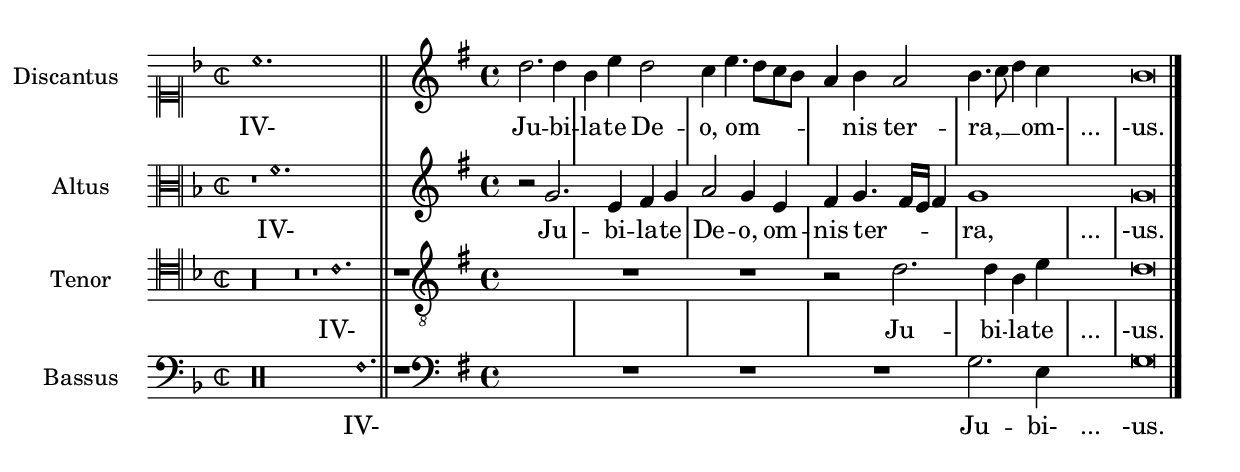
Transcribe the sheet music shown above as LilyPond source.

%% DO NOT EDIT this file manually; it is automatically
%% generated from LSR http://lsr.dsi.unimi.it
%% Make any changes in LSR itself, or in Documentation/snippets/new/ ,
%% and then run scripts/auxiliar/makelsr.py
%%
%% This file is in the public domain.
\version "2.14.0"

\header {
  lsrtags = "ancient-notation, template"

%% Translation of GIT committish: 6977ddc9a3b63ea810eaecb864269c7d847ccf98
  texidoces = "
Al transcribir música mensural, es útil un «incipit» al compienzo
de la pieza para indicar la tonalidad y el tempo
originales. Aunque los músicos actuales están acostumbrados a las
barras de compás para reconocer con más facilidad los patrones
rítmicos, durante el período de la música mensural aún no se
habíen inventado las líneas divisorias; de hecho, la medida solía
cambiar a cada pocas notas. Como compromiso, a menudo las líneas
divisorias se imprimen entre los pentagramas en vez de hacerlo
encima de ellos.

"
  doctitlees = "Plantilla de notación de música antigua (transcripción moderna de música mensural)"


%% Translation of GIT committish: c3b519f0dd5ff0f8ccfc9a39ed1fe8df8b43741c
  texidocit = "
Quando si trascrive musica mensurale, può essere utile inserire all'inizio del
pezzo un incipit che indichi l'intonazione e il tempo originali. Le stanghette
di battuta, a cui i musicisti di oggi sono abituati e che aiutano a riconoscere
più velocemente gli schemi ritmici, durante l'epoca della musica mensurale non
erano ancora state introdotte; infatti il metro cambiava spesso ogni poche
note.  Come compromesso, le stanghette vengono spesso inserite tra i righi
invece che al loro interno.

"
  doctitleit = "Modello per notazione antica -- trascrizione moderna di musica mensurale"

%% Translation of GIT committish: 0a868be38a775ecb1ef935b079000cebbc64de40
  texidocde = "
Bei der Transkription von Mensuralmusik ist es oft erwünscht, ein
Incipit an den Anfang des Stückes zu stellen, damit klar ist, wie
Tempo und Schlüssel in der Originalnotation gesetzt waren. Während
heutzutage Musiker an Taktlinien gewöhnt sind, um Rhythmen schneller
zu erkennen, wurden diese in der Mensuralmusik nicht verwendet.
Tatsächlich ändern sich die Rhythmen auch oft alle paar Noten. Als
ein Kompromiss werden die Notenlinien nicht auf dem System, sondern
zwischen den Systemen geschrieben.
"

doctitlede = "Vorlage für Alte Notation -- moderne Transkription von Mensuralmusik"


%% Translation of GIT committish: bdfe3dc8175a2d7e9ea0800b5b04cfb68fe58a7a
  texidocfr = "
Lorsque l'on transcrit de la musique mensurale, un @emph{incipit} permet
d'indiquer la tonalité et le tempo d'origine.  Si les musiciens sont de
nos jours habitués aux barres de mesure qui présentent la structure
rythmique d'une œuvre, elles n'étaient pas en vigueur à l'époque où ces
pièces ont été composées, d'autant plus que la @qq{métrique} pouvait
changer au fil des notes.  Un compromis consiste à imprimer des barres
entre les portées plutôt que sur chacune d'elles.

"
  doctitlefr = "Exemples de notation ancienne -- transcription moderne de musique mensurale"

  texidoc = "
When transcribing mensural music, an incipit at the beginning of the
piece is useful to indicate the original key and tempo. While today
musicians are used to bar lines in order to faster recognize rhythmic
patterns, bar lines were not yet invented during the period of mensural
music; in fact, the meter often changed after every few notes. As a
compromise, bar lines are often printed between the staves rather than
on the staves.

"
  doctitle = "Ancient notation template -- modern transcription of mensural music"
} % begin verbatim

global = {
  \set Score.skipBars = ##t

  % incipit
  \once \override Score.SystemStartBracket #'transparent = ##t
   % Set tight spacing
  \override Score.SpacingSpanner #'spacing-increment = #1.0
  \key f \major
  \time 2/2
  \once \override Staff.TimeSignature #'style = #'neomensural
  \override Voice.NoteHead #'style = #'neomensural
  \override Voice.Rest #'style = #'neomensural
  \set Staff.printKeyCancellation = ##f
  \cadenzaOn % turn off bar lines
  \skip 1*10
  \once \override Staff.BarLine #'transparent = ##f
  \bar "||"
  \skip 1*1 % need this extra \skip such that clef change comes
            % after bar line
  \bar ""

  % main
  \cadenzaOff % turn bar lines on again
  \once \override Staff.Clef #'full-size-change = ##t
  \set Staff.forceClef = ##t
  \key g \major
  \time 4/4
  \override Voice.NoteHead #'style = #'default
  \override Voice.Rest #'style = #'default

  % Setting printKeyCancellation back to #t must not
  % occur in the first bar after the incipit.  Dto. for forceClef.
  % Therefore, we need an extra \skip.
  \skip 1*1
  \set Staff.printKeyCancellation = ##t
  \set Staff.forceClef = ##f

  \skip 1*7 % the actual music

  % let finis bar go through all staves
  \override Staff.BarLine #'transparent = ##f

  % finis bar
  \bar "|."
}

discantusNotes = {
  \transpose c' c'' {
    \set Staff.instrumentName = #"Discantus  "

    % incipit
    \clef "neomensural-c1"
    c'1. s2   % two bars
    \skip 1*8 % eight bars
    \skip 1*1 % one bar

    % main
    \clef "treble"
    d'2. d'4 |
    b e' d'2 |
    c'4 e'4.( d'8 c' b |
    a4) b a2 |
    b4.( c'8 d'4) c'4 |
    \once \override NoteHead #'transparent = ##t c'1 |
    b\breve |
  }
}

discantusLyrics = \lyricmode {
  % incipit
  IV-

  % main
  Ju -- bi -- |
  la -- te De -- |
  o, om --
  nis ter -- |
  ra, __ om- |
  "..." |
  -us. |
}

altusNotes = {
  \transpose c' c'' {
    \set Staff.instrumentName = #"Altus  "

    % incipit
    \clef "neomensural-c3"
    r1        % one bar
    f1. s2    % two bars
    \skip 1*7 % seven bars
    \skip 1*1 % one bar

    % main
    \clef "treble"
    r2 g2. e4 fis g | % two bars
    a2 g4 e |
    fis g4.( fis16 e fis4) |
    g1 |
    \once \override NoteHead #'transparent = ##t g1 |
    g\breve |
  }
}

altusLyrics = \lyricmode {
  % incipit
  IV-

  % main
  Ju -- bi -- la -- te | % two bars
  De -- o, om -- |
  nis ter -- ra, |
  "..." |
  -us. |
}

tenorNotes = {
  \transpose c' c' {
    \set Staff.instrumentName = #"Tenor  "

    % incipit
    \clef "neomensural-c4"
    r\longa   % four bars
    r\breve   % two bars
    r1        % one bar
    c'1. s2   % two bars
    \skip 1*1 % one bar
    \skip 1*1 % one bar

    % main
    \clef "treble_8"
    R1 |
    R1 |
    R1 |
    r2 d'2. d'4 b e' | % two bars
    \once \override NoteHead #'transparent = ##t e'1 |
    d'\breve |
  }
}

tenorLyrics = \lyricmode {
  % incipit
  IV-

  % main
  Ju -- bi -- la -- te | % two bars
  "..." |
  -us. |
}

bassusNotes = {
  \transpose c' c' {
    \set Staff.instrumentName = #"Bassus  "

    % incipit
    \clef "bass"
    r\maxima  % eight bars
    f1. s2    % two bars
    \skip 1*1 % one bar

    % main
    \clef "bass"
    R1 |
    R1 |
    R1 |
    R1 |
    g2. e4 |
    \once \override NoteHead #'transparent = ##t e1 |
    g\breve |
  }
}

bassusLyrics = \lyricmode {
  % incipit
  IV-

  % main
  Ju -- bi- |
  "..." |
  -us. |
}

\score {
  \new StaffGroup = choirStaff <<
    \new Voice =
      "discantusNotes" << \global \discantusNotes >>
    \new Lyrics =
      "discantusLyrics" \lyricsto discantusNotes { \discantusLyrics }
    \new Voice =
      "altusNotes" << \global \altusNotes >>
    \new Lyrics =
      "altusLyrics" \lyricsto altusNotes { \altusLyrics }
    \new Voice =
      "tenorNotes" << \global \tenorNotes >>
    \new Lyrics =
      "tenorLyrics" \lyricsto tenorNotes { \tenorLyrics }
    \new Voice =
      "bassusNotes" << \global \bassusNotes >>
    \new Lyrics =
      "bassusLyrics" \lyricsto bassusNotes { \bassusLyrics }
  >>
  \layout {
    \context {
      \Score

      % no bars in staves
      \override BarLine #'transparent = ##t

      % incipit should not start with a start delimiter
      \remove "System_start_delimiter_engraver"
    }
    \context {
      \Voice

      % no slurs
      \override Slur #'transparent = ##t

      % The command below can be commented out in
      % short scores, but especially for large scores you
      % will typically yield better line breaking and improve
      % overall spacing if you do not comment the command out.

      \remove "Forbid_line_break_engraver"
    }
  }
}
